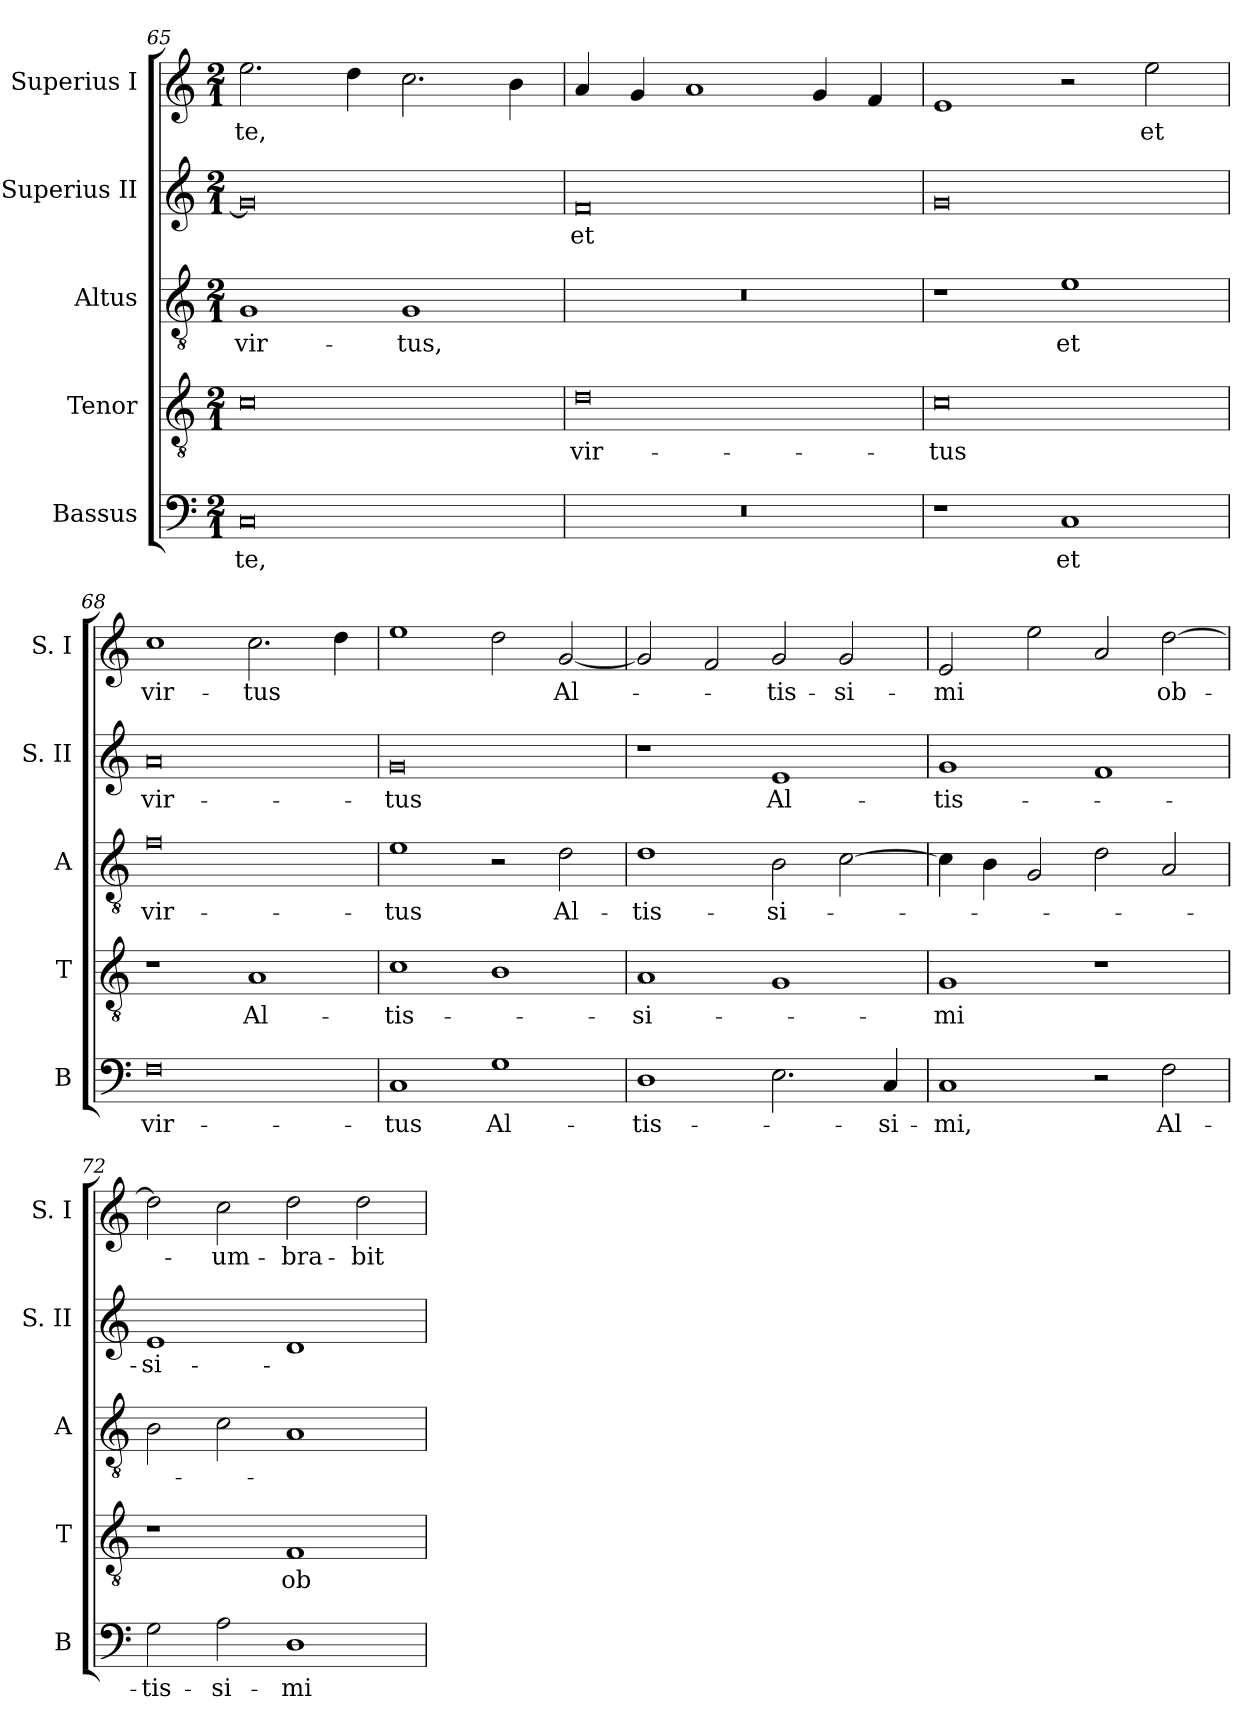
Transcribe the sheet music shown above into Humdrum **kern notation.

**kern	**text	**kern	**text	**kern	**text	**kern	**text	**kern	**text
*part5	*part5	*part4	*part4	*part3	*part3	*part2	*part2	*part1	*part1
*staff5	*staff5	*staff4	*staff4	*staff3	*staff3	*staff2	*staff2	*staff1	*staff1
*I"Bassus	*	*I"Tenor	*	*I"Altus	*	*I"Superius II	*	*I"Superius I	*
*I'B	*	*I'T	*	*I'A	*	*I'S. II	*	*I'S. I	*
*clefF4	*	*clefGv2	*	*clefGv2	*	*clefG2	*	*clefG2	*
*k[]	*	*k[]	*	*k[]	*	*k[]	*	*k[]	*
*C:	*	*C:	*	*C:	*	*C:	*	*C:	*
*M2/1	*	*M2/1	*	*M2/1	*	*M2/1	*	*M2/1	*
=65	=65	=65	=65	=65	=65	=65	=65	=65	=65
0C	te,	0c	.	1G	vir-	0g]	.	2.ee	te,
.	.	.	.	.	.	.	.	4dd	.
.	.	.	.	1G	-tus,	.	.	2.cc	.
.	.	.	.	.	.	.	.	4b	.
=66	=66	=66	=66	=66	=66	=66	=66	=66	=66
0r	.	0d	vir-	0r	.	0f	et	4a	.
.	.	.	.	.	.	.	.	4g	.
.	.	.	.	.	.	.	.	1a	.
.	.	.	.	.	.	.	.	4g	.
.	.	.	.	.	.	.	.	4f	.
=67	=67	=67	=67	=67	=67	=67	=67	=67	=67
1r	.	0c	-tus	1r	.	0g	.	1e	.
1C	et	.	.	1e	et	.	.	2r	.
.	.	.	.	.	.	.	.	2ee	et
=68	=68	=68	=68	=68	=68	=68	=68	=68	=68
0F	vir-	1r	.	0f	vir-	0a	vir-	1cc	vir-
.	.	1A	Al-	.	.	.	.	2.cc	-tus
.	.	.	.	.	.	.	.	4dd	.
=69	=69	=69	=69	=69	=69	=69	=69	=69	=69
1C	-tus	1c	-tis-	1e	-tus	0g	-tus	1ee	.
1G	Al-	1B	.	2r	.	.	.	2dd	.
.	.	.	.	2d	Al-	.	.	[2g	Al-
=70	=70	=70	=70	=70	=70	=70	=70	=70	=70
1D	-tis-	1A	-si-	1d	-tis-	1r	.	2g]	.
.	.	.	.	.	.	.	.	2f	.
2.E	.	1G	.	2B	-si-	1e	Al-	2g	-tis-
.	.	.	.	[2c	.	.	.	2g	-si-
4C	-si-	.	.	.	.	.	.	.	.
=71	=71	=71	=71	=71	=71	=71	=71	=71	=71
1C	-mi,	1G	-mi	4c]	.	1g	-tis-	2e	-mi
.	.	.	.	4B	.	.	.	.	.
.	.	.	.	2G	.	.	.	2ee	.
2r	.	1r	.	2d	.	1f	.	2a	.
2F	Al-	.	.	2A	.	.	.	[2dd	ob-
=72	=72	=72	=72	=72	=72	=72	=72	=72	=72
2G	-tis-	1r	.	2B	.	1e	-si-	2dd]	.
2A	-si-	.	.	2c	.	.	.	2cc	-um-
1D	-mi	1F	ob-	1A	.	1d	.	2dd	-bra-
.	.	.	.	.	.	.	.	2dd	-bit
=	=	=	=	=	=	=	=	=	=
*-	*-	*-	*-	*-	*-	*-	*-	*-	*-
